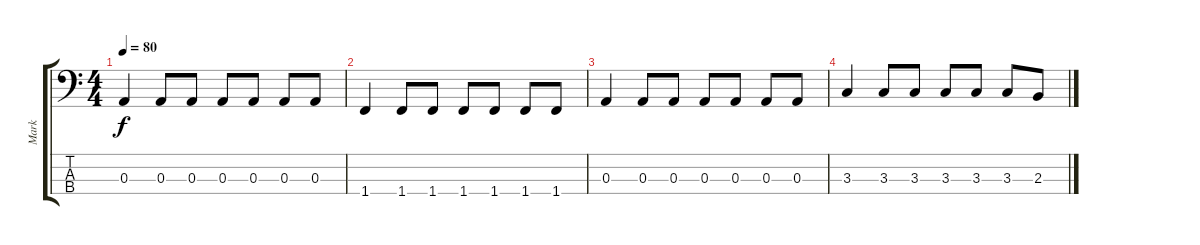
\track ("Mark" "Mark") {instrument electricbassfinger}
\staff {score tabs}
\tuning (G2 D2 A1 E1) {hide}
\ts (4 4)
\tempo 80
\clef f4
\ks c
0.3.4{dy f} 0.3.8 0.3.8 0.3.8 0.3.8 0.3.8 0.3.8 |
1.4.4 1.4.8 1.4.8 1.4.8 1.4.8 1.4.8 1.4.8 |
0.3.4 0.3.8 0.3.8 0.3.8 0.3.8 0.3.8 0.3.8 |
3.3.4 3.3.8 3.3.8 3.3.8 3.3.8 3.3.8 2.3.8
